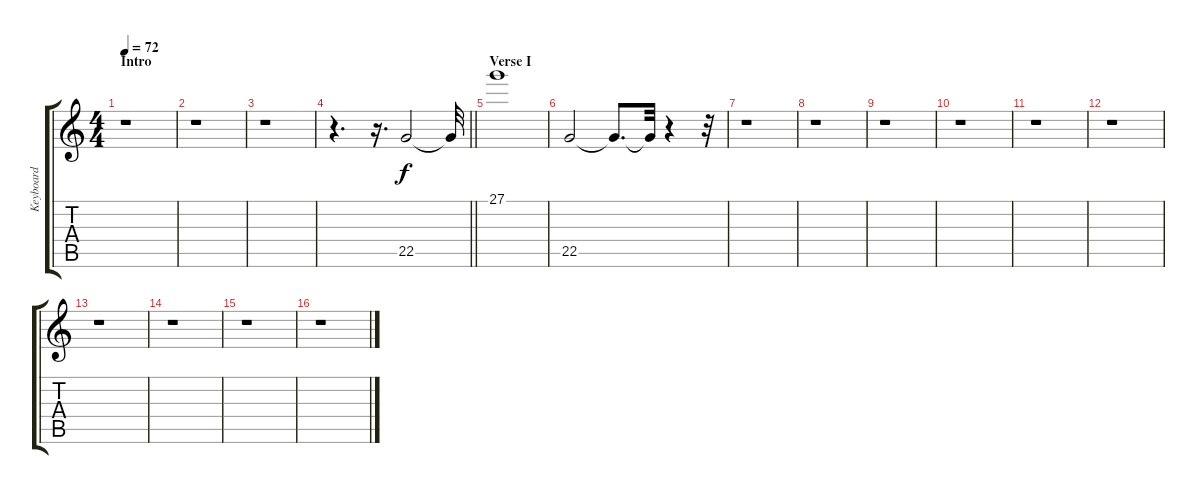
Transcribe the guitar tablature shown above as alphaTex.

\track ("Keyboard" "Keyboard") {instrument lead1square}
\staff {score tabs}
\tuning (E4 B3 G3 D3 A2 E2) {hide}
\ts (4 4)
\section ("" "Intro")
\tempo 72
\clef g2
\ks c
r.1{dy f instrument lead1square} |
r.1 |
r.1 |
\barLineRight lightlight
r.4{d} r.16{d} 22.5.2 22.5{t}.32 |
\section ("" "Verse I")
27.1.1{volume 7} |
22.5.2{volume 4} 22.5{t}.8{d} 22.5{t}.32 r.4 r.32 |
r.1 |
r.1 |
r.1 |
r.1 |
r.1 |
r.1 |
r.1 |
r.1 |
r.1 |
r.1
